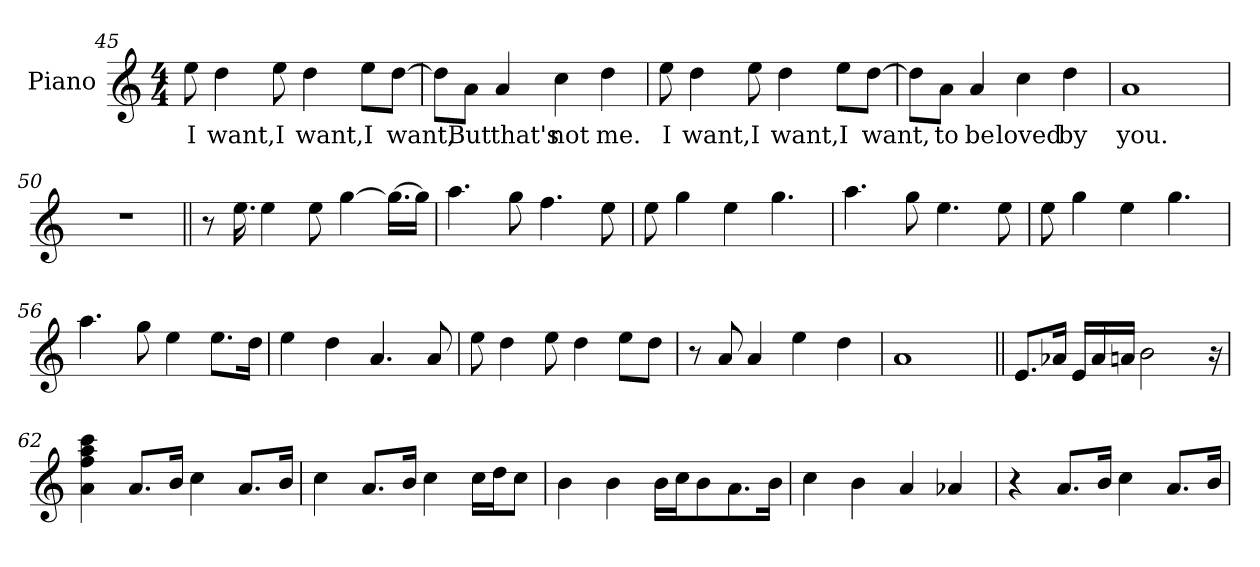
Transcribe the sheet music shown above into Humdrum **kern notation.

**kern	**text
*part1	*part1
*staff1	*staff1
*I"Piano	*
*clefG2	*
*k[]	*
*C:	*
*M4/4	*
=45	=45
!	!LO:LY:b:color=#008000
8ee	I
!	!LO:LY:b:color=#008000
4dd	want,
!	!LO:LY:b:color=#008000
8ee	I
!	!LO:LY:b:color=#008000
4dd	want,
!	!LO:LY:b:color=#008000
8eeL	I
!	!LO:LY:b:color=#008000
[8ddJ	want,
!!LO:PB:g=z
=46	=46
8ddL]	.
!	!LO:LY:b:color=#008000
8aJ	But
!	!LO:LY:b:color=#008000
4a	that's
!	!LO:LY:b:color=#008000
4cc	not
!	!LO:LY:b:color=#008000
4dd	me.
=47	=47
!	!LO:LY:b:color=#008000
8ee	I
!	!LO:LY:b:color=#008000
4dd	want,
!	!LO:LY:b:color=#008000
8ee	I
!	!LO:LY:b:color=#008000
4dd	want,
!	!LO:LY:b:color=#008000
8eeL	I
!	!LO:LY:b:color=#008000
[8ddJ	want,
=48	=48
8ddL]	.
!	!LO:LY:b:color=#008000
8aJ	to
!	!LO:LY:b:color=#008000
4a	be
!	!LO:LY:b:color=#008000
4cc	loved
!	!LO:LY:b:color=#008000
4dd	by
=49	=49
!	!LO:LY:b:color=#008000
1a	you.
=50	=50
1r	.
!!LO:LB:g=z
=51||	=51||
8r	.
16.ee	.
4ee	.
8ee	.
[4gg	.
16.ggLL_	.
16ggJJ]	.
=52	=52
4.aa	.
8gg	.
4.ff	.
8ee	.
=53	=53
8ee	.
4gg	.
4ee	.
4.gg	.
=54	=54
4.aa	.
8gg	.
4.ee	.
8ee	.
=55	=55
8ee	.
4gg	.
4ee	.
4.gg	.
=56	=56
4.aa	.
8gg	.
4ee	.
8.eeL	.
16ddJk	.
=57	=57
4ee	.
4dd	.
4.a	.
8a	.
=58	=58
8ee	.
4dd	.
8ee	.
4dd	.
8eeL	.
8ddJ	.
=59	=59
8r	.
8a	.
4a	.
4ee	.
4dd	.
!!LO:LB:g=z
=60	=60
1a	.
=61||	=61||
8.eL	.
16a-Jk	.
16eLL	.
16a-	.
16aJJ	.
2b	.
16r	.
=62	=62
4a 4ff 4aa 4ccc	.
8.aL	.
16bJk	.
4cc	.
8.aL	.
16bJk	.
=63	=63
4cc	.
8.aL	.
16bJk	.
4cc	.
16ccLL	.
16ddJ	.
8ccJ	.
=64	=64
4b	.
4b	.
16bLL	.
16ccJ	.
8b	.
8.a	.
16bJk	.
=65	=65
4cc	.
4b	.
4a	.
4a-	.
!!LO:LB:g=z
=66	=66
4r	.
8.aL	.
16bJk	.
4cc	.
8.aL	.
16bJk	.
=	=
*-	*-
